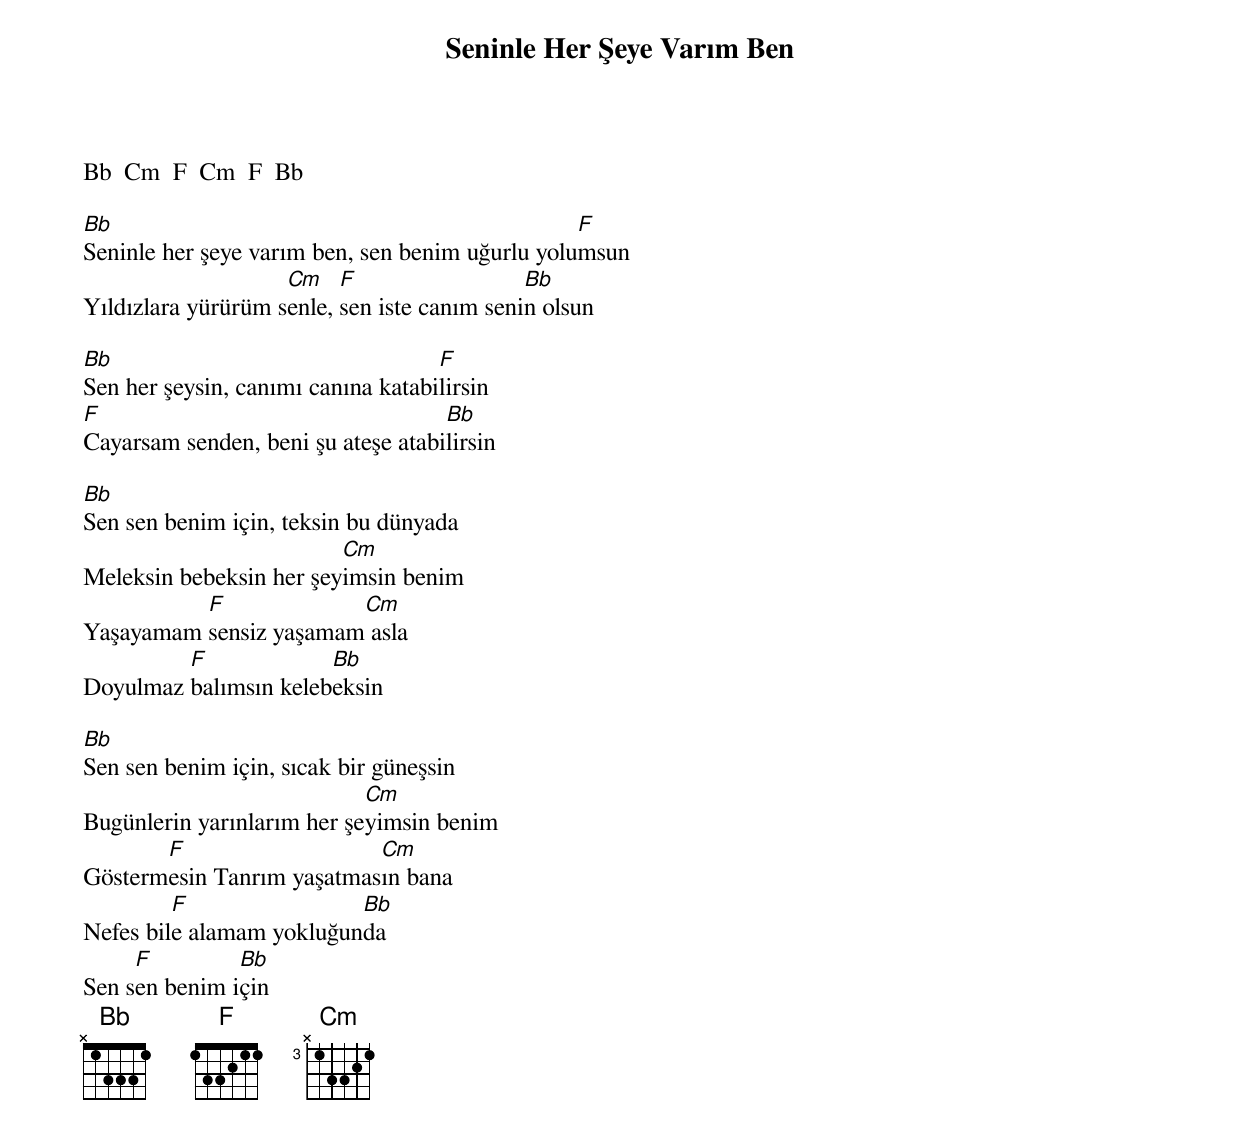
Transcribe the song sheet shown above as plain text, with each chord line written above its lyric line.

{title: Seninle Her Şeye Varım Ben}
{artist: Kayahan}

Bb  Cm  F  Cm  F  Bb

Bb                                               F
Seninle her şeye varım ben, sen benim uğurlu yolumsun
                    Cm    F                  Bb
Yıldızlara yürürüm senle, sen iste canım senin olsun

Bb                                  F
Sen her şeysin, canımı canına katabilirsin
F                                   Bb
Cayarsam senden, beni şu ateşe atabilirsin

Bb
Sen sen benim için, teksin bu dünyada
                         Cm
Meleksin bebeksin her şeyimsin benim
          F             Cm
Yaşayamam sensiz yaşamam asla
         F             Bb
Doyulmaz balımsın kelebeksin

Bb
Sen sen benim için, sıcak bir güneşsin
                            Cm
Bugünlerin yarınlarım her şeyimsin benim
       F                   Cm
Göstermesin Tanrım yaşatmasın bana
         F                Bb
Nefes bile alamam yokluğunda
     F         Bb
Sen sen benim için
